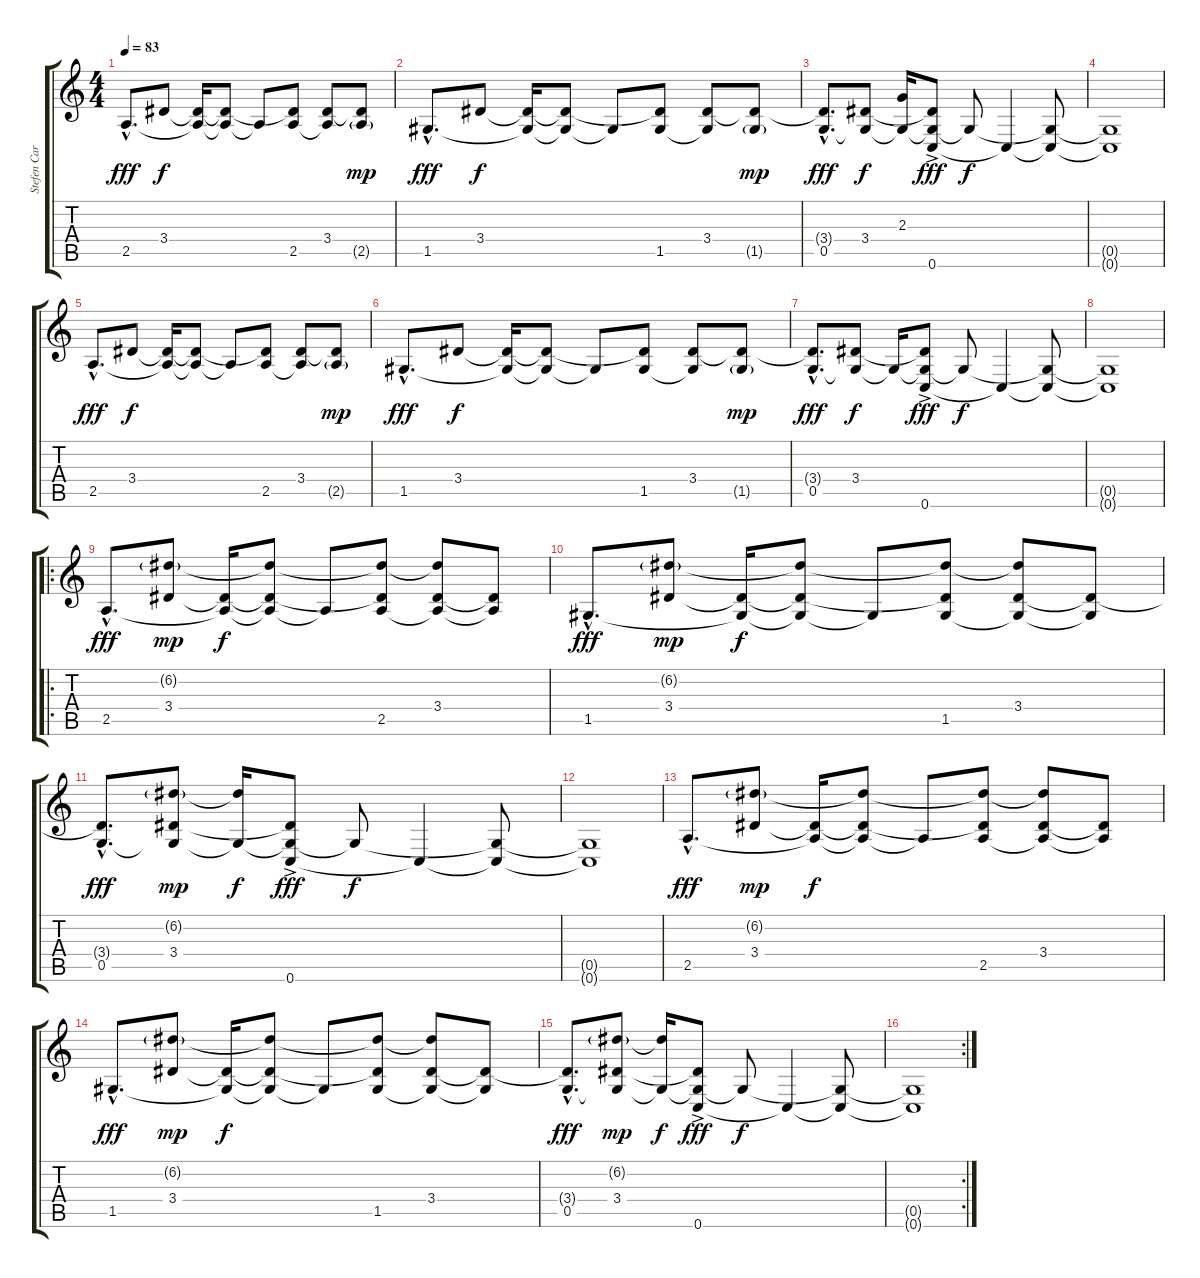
\track ("Stefen Carpenter" "Stefen Car") {instrument distortionguitar}
\staff {score tabs}
\tuning (D4 A3 F3 C3 G2 C2) {hide}
\ts (4 4)
\tempo 83
\clef g2
\ks c
2.5{hac}.8{d dy fff volume 13 instrument distortionguitar} 3.4.8{dy f} (3.4{t} 2.5{t}).16 (3.4{t} 2.5{t}).8 2.5{t}.8 (3.4{t} 2.5).8 (3.4 2.5{t}).8 (3.4{t} 2.5{g}).8{dy mp} |
1.5{hac}.8{d dy fff volume 13 instrument distortionguitar} 3.4.8{dy f} (3.4{t} 1.5{t}).16 (3.4{t} 1.5{t}).8 1.5{t}.8 (3.4{t} 1.5).8 (3.4 1.5{t}).8 (3.4{t} 1.5{g}).8{dy mp} |
(3.4{hac t} 0.5{hac}).8{d dy fff} (3.4 0.5{t}).8{dy f} (2.3{t} 0.5{t}).16 (3.4{t} 0.5{t} 0.6{ac}).8{dy fff} 0.5{t}.8{dy f} 0.6{t}.4 (0.5{t} 0.6{t}).8 |
(0.5{t} 0.6{t}).1 |
2.5{hac}.8{d dy fff instrument distortionguitar} 3.4.8{dy f} (3.4{t} 2.5{t}).16 (3.4{t} 2.5{t}).8 2.5{t}.8 (3.4{t} 2.5).8 (3.4 2.5{t}).8 (3.4{t} 2.5{g}).8{dy mp} |
1.5{hac}.8{d dy fff instrument distortionguitar} 3.4.8{dy f} (3.4{t} 1.5{t}).16 (3.4{t} 1.5{t}).8 1.5{t}.8 (3.4{t} 1.5).8 (3.4 1.5{t}).8 (3.4{t} 1.5{g}).8{dy mp} |
(3.4{hac t} 0.5{hac}).8{d dy fff} (3.4 0.5{t}).8{dy f} 0.5{t}.16 (3.4{t} 0.5{t} 0.6{ac}).8{dy fff} 0.5{t}.8{dy f} 0.6{t}.4 (0.5{t} 0.6{t}).8 |
(0.5{t} 0.6{t}).1 |
\ro
2.5{hac}.8{d dy fff volume 15 instrument distortionguitar} (6.2{g} 3.4).8{dy mp} (3.4{t} 2.5{t}).16{dy f} (6.2{t} 3.4{t} 2.5{t}).8 2.5{t}.8 (6.2{t} 3.4{t} 2.5).8 (6.2{t} 3.4 2.5{t}).8 (3.4{t} 2.5{t}).8 |
1.5{hac}.8{d dy fff instrument distortionguitar} (6.2{g} 3.4).8{dy mp} (3.4{t} 1.5{t}).16{dy f} (6.2{t} 3.4{t} 1.5{t}).8 1.5{t}.8 (6.2{t} 3.4{t} 1.5).8 (6.2{t} 3.4 1.5{t}).8 (3.4{t} 1.5{t}).8 |
(3.4{hac t} 0.5{hac}).8{d dy fff} (6.2{g} 3.4 0.5{t}).8{dy mp} (6.2{t} 0.5{t}).16{dy f} (3.4{t} 0.5{t} 0.6{ac}).8{dy fff} 0.5{t}.8{dy f} 0.6{t}.4 (0.5{t} 0.6{t}).8 |
(0.5{t} 0.6{t}).1 |
2.5{hac}.8{d dy fff instrument distortionguitar} (6.2{g} 3.4).8{dy mp} (3.4{t} 2.5{t}).16{dy f} (6.2{t} 3.4{t} 2.5{t}).8 2.5{t}.8 (6.2{t} 3.4{t} 2.5).8 (6.2{t} 3.4 2.5{t}).8 (3.4{t} 2.5{t}).8 |
1.5{hac}.8{d dy fff instrument distortionguitar} (6.2{g} 3.4).8{dy mp} (3.4{t} 1.5{t}).16{dy f} (6.2{t} 3.4{t} 1.5{t}).8 1.5{t}.8 (6.2{t} 3.4{t} 1.5).8 (6.2{t} 3.4 1.5{t}).8 (3.4{t} 1.5{t}).8 |
(3.4{hac t} 0.5{hac}).8{d dy fff} (6.2{g} 3.4 0.5{t}).8{dy mp} (6.2{t} 0.5{t}).16{dy f} (3.4{t} 0.5{t} 0.6{ac}).8{dy fff} 0.5{t}.8{dy f} 0.6{t}.4 (0.5{t} 0.6{t}).8 |
\rc 2
(0.5{t} 0.6{t}).1
